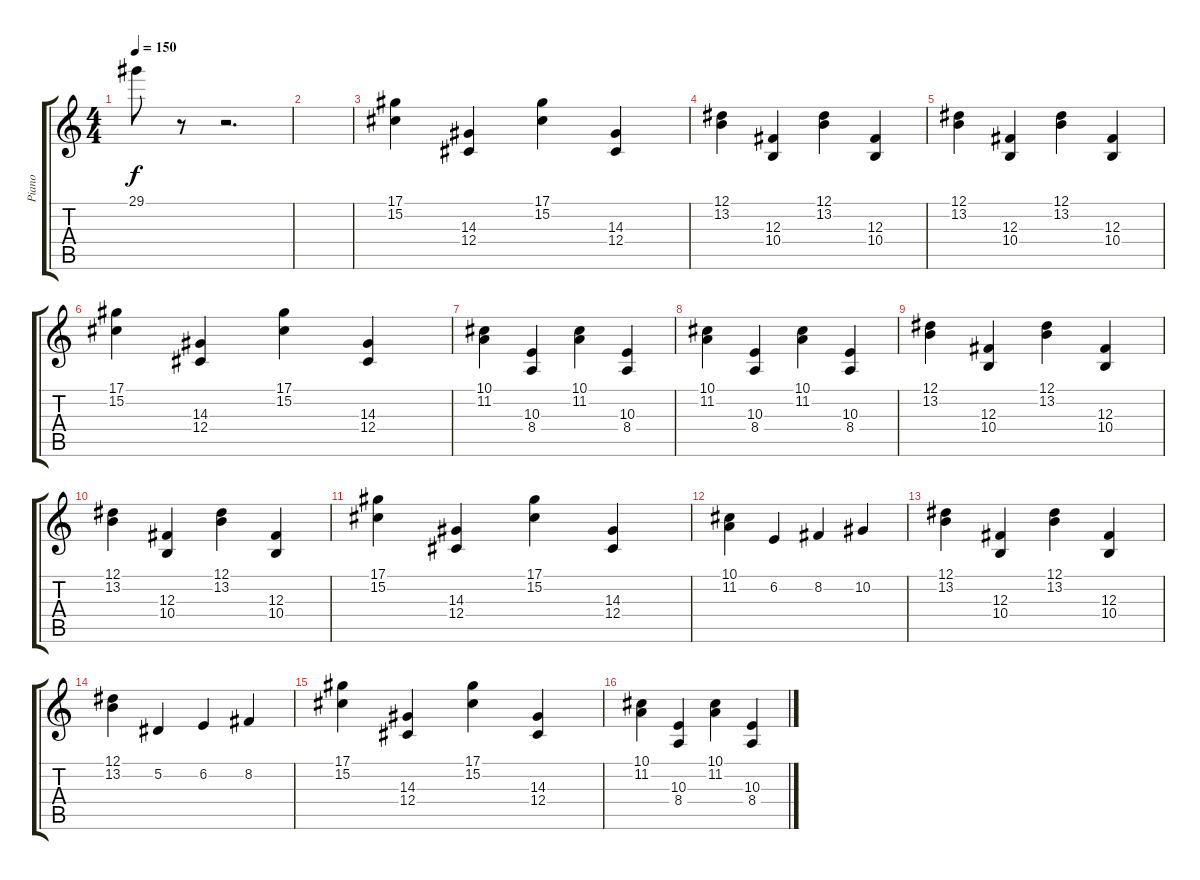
\track ("Piano" "Piano") {instrument acousticgrandpiano}
\staff {score tabs}
\tuning (Eb4 Bb3 Gb3 Db3 Ab2 Eb2) {hide}
\ts (4 4)
\tempo 150
\clef g2
\ks c
29.1.8{dy f} r.8 r.2{d} |
|
(17.1 15.2).4 (14.3 12.4).4 (17.1 15.2).4 (14.3 12.4).4 |
(12.1 13.2).4 (12.3 10.4).4 (12.1 13.2).4 (12.3 10.4).4 |
(12.1 13.2).4 (12.3 10.4).4 (12.1 13.2).4 (12.3 10.4).4 |
(17.1 15.2).4 (14.3 12.4).4 (17.1 15.2).4 (14.3 12.4).4 |
(10.1 11.2).4 (10.3 8.4).4 (10.1 11.2).4 (10.3 8.4).4 |
(10.1 11.2).4 (10.3 8.4).4 (10.1 11.2).4 (10.3 8.4).4 |
(12.1 13.2).4 (12.3 10.4).4 (12.1 13.2).4 (12.3 10.4).4 |
(12.1 13.2).4 (12.3 10.4).4 (12.1 13.2).4 (12.3 10.4).4 |
(17.1 15.2).4 (14.3 12.4).4 (17.1 15.2).4 (14.3 12.4).4 |
(10.1 11.2).4 6.2.4 8.2.4 10.2.4 |
(12.1 13.2).4 (12.3 10.4).4 (12.1 13.2).4 (12.3 10.4).4 |
(12.1 13.2).4 5.2.4 6.2.4 8.2.4 |
(17.1 15.2).4 (14.3 12.4).4 (17.1 15.2).4 (14.3 12.4).4 |
(10.1 11.2).4 (10.3 8.4).4 (10.1 11.2).4 (10.3 8.4).4
